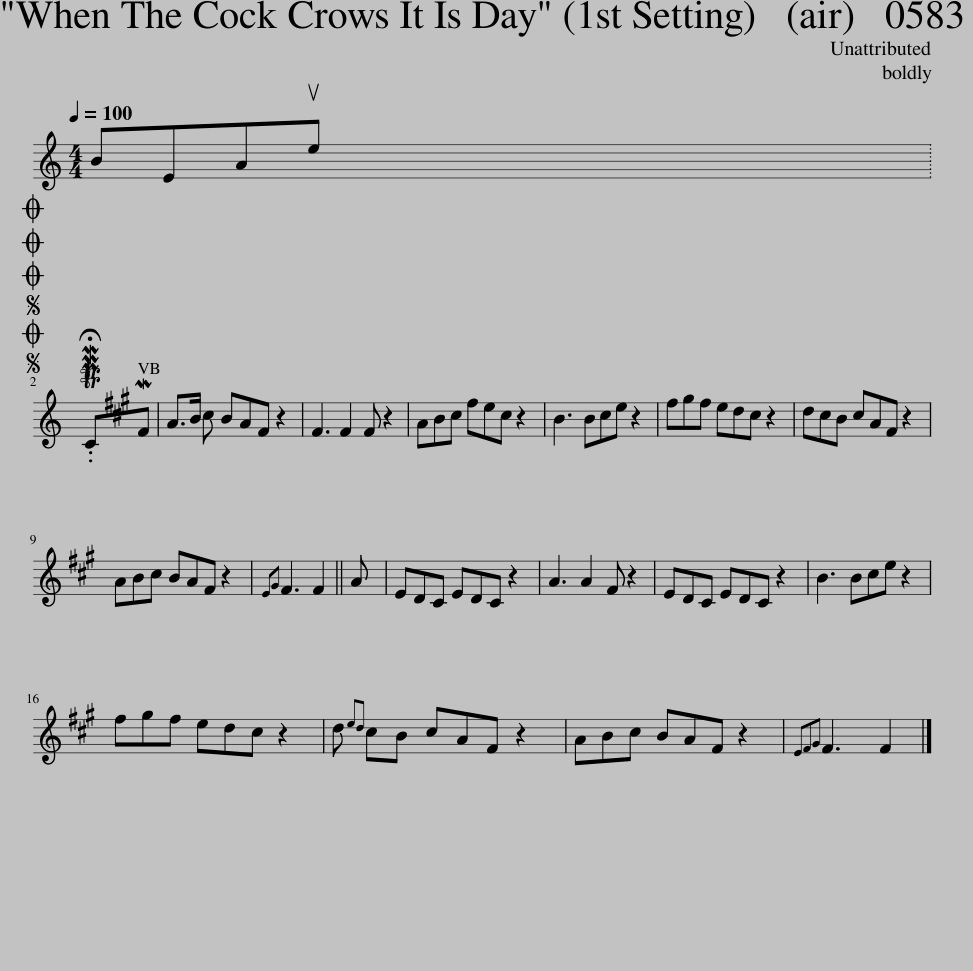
X:1
L:1/8
Q:1/4=100
M:4/4
I:linebreak $
K:C
V:1 treble
V:1
 BEAue x2002 |$SOSOOO .!fermata!PMTCM^F | A>B ^c BA^F z2 | ^F3 F2 F z2 | AB^c ^fec z2 | %5
 B3 B^ce z2 | ^f^gf ed^c z2 | d^cB cA^F z2 |$ AB^c BA^F z2 |{E^G} ^F3 F2 || %10
 A | ED^C EDC z2 | A3 A2 ^F z2 | ED^C EDC z2 | B3 B^ce z2 |$ %15
 ^f^gf ed^c z2 | d{ed} ^cB cA^F z2 | AB^c BA^F z2 |{E^F^G} F3 F2 |] %19
